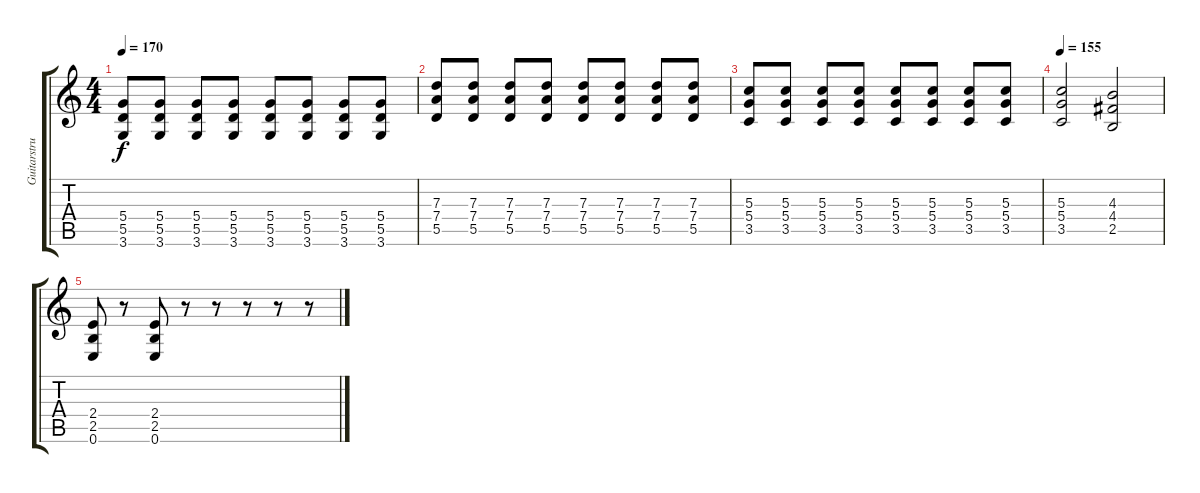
\track ("Guitarstruki" "Guitarstru") {instrument overdrivenguitar}
\staff {score tabs}
\tuning (E4 B3 G3 D3 A2 E2) {hide}
\ts (4 4)
\tempo 170
\clef g2
\ks c
(5.4 5.5 3.6).8{dy f} (5.4 5.5 3.6).8 (5.4 5.5 3.6).8 (5.4 5.5 3.6).8 (5.4 5.5 3.6).8 (5.4 5.5 3.6).8 (5.4 5.5 3.6).8 (5.4 5.5 3.6).8 |
(7.3 7.4 5.5).8 (7.3 7.4 5.5).8 (7.3 7.4 5.5).8 (7.3 7.4 5.5).8 (7.3 7.4 5.5).8 (7.3 7.4 5.5).8 (7.3 7.4 5.5).8 (7.3 7.4 5.5).8 |
(5.3 5.4 3.5).8 (5.3 5.4 3.5).8 (5.3 5.4 3.5).8 (5.3 5.4 3.5).8 (5.3 5.4 3.5).8 (5.3 5.4 3.5).8 (5.3 5.4 3.5).8 (5.3 5.4 3.5).8 |
\tempo 155
(5.3 5.4 3.5).2 (4.3 4.4 2.5).2 |
(2.4 2.5 0.6).8 r.8 (2.4 2.5 0.6).8 r.8 r.8 r.8 r.8 r.8
